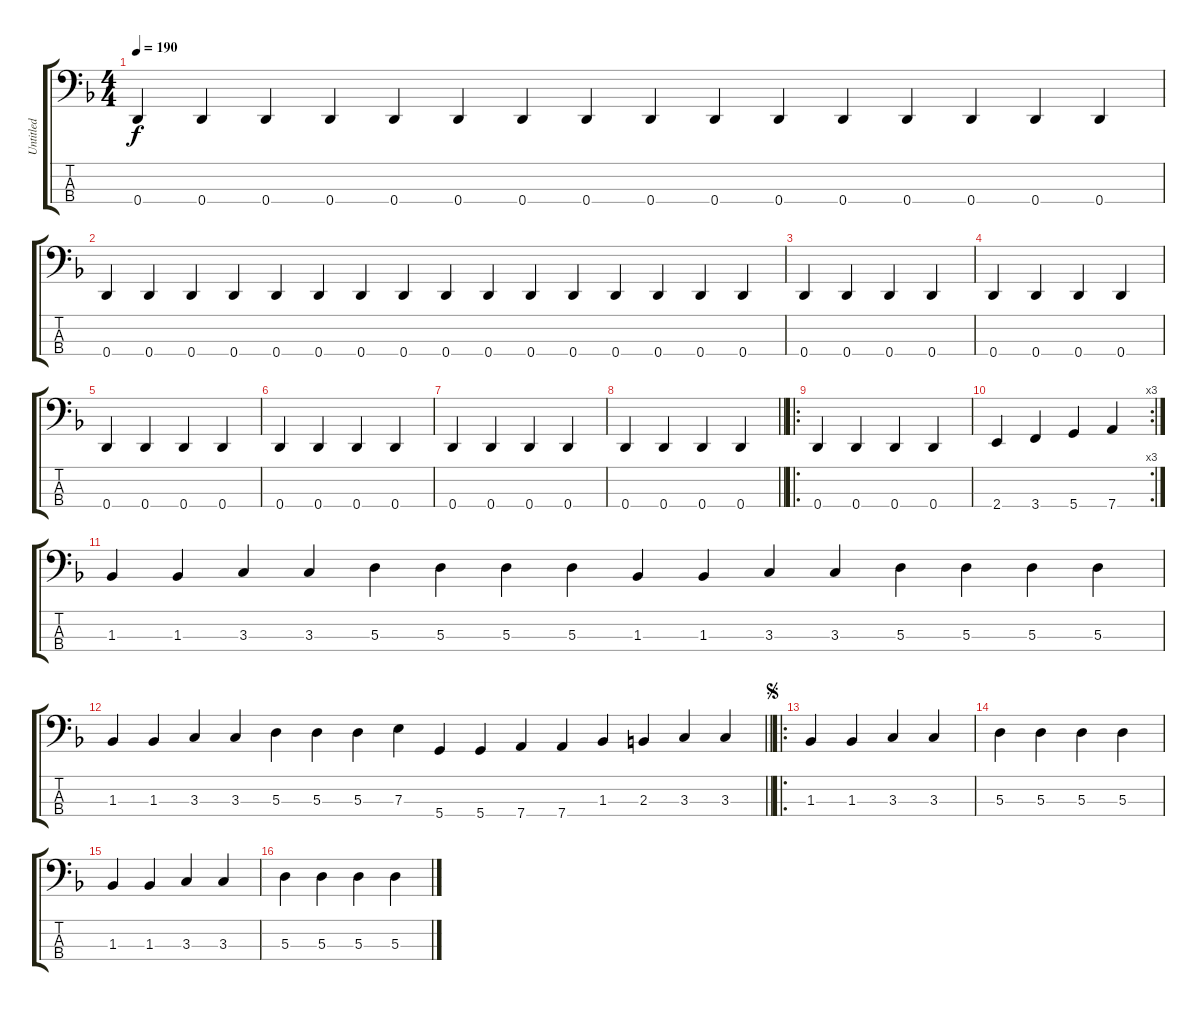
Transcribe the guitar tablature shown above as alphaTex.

\track ("Untitled" "Untitled") {instrument electricbassfinger}
\staff {score tabs}
\tuning (G2 D2 A1 D1) {hide}
\ts (4 4)
\tempo 190
\clef f4
\ks f
0.4.4{dy f instrument electricbassfinger} 0.4.4 0.4.4 0.4.4 0.4.4 0.4.4 0.4.4 0.4.4 0.4.4 0.4.4 0.4.4 0.4.4 0.4.4 0.4.4 0.4.4 0.4.4 |
0.4.4 0.4.4 0.4.4 0.4.4 0.4.4 0.4.4 0.4.4 0.4.4 0.4.4 0.4.4 0.4.4 0.4.4 0.4.4 0.4.4 0.4.4 0.4.4 |
0.4.4 0.4.4 0.4.4 0.4.4 |
0.4.4 0.4.4 0.4.4 0.4.4 |
0.4.4 0.4.4 0.4.4 0.4.4 |
0.4.4 0.4.4 0.4.4 0.4.4 |
0.4.4 0.4.4 0.4.4 0.4.4 |
\barLineRight lightlight
0.4.4 0.4.4 0.4.4 0.4.4 |
\ro
0.4.4 0.4.4 0.4.4 0.4.4 |
\rc 3
2.4.4 3.4.4 5.4.4 7.4.4 |
1.3.4 1.3.4 3.3.4 3.3.4 5.3.4 5.3.4 5.3.4 5.3.4 1.3.4 1.3.4 3.3.4 3.3.4 5.3.4 5.3.4 5.3.4 5.3.4 |
\barLineRight lightlight
1.3.4 1.3.4 3.3.4 3.3.4 5.3.4 5.3.4 5.3.4 7.3.4 5.4.4 5.4.4 7.4.4 7.4.4 1.3.4 2.3.4 3.3.4 3.3.4 |
\ro
\jump segno
1.3.4 1.3.4 3.3.4 3.3.4 |
5.3.4 5.3.4 5.3.4 5.3.4 |
1.3.4 1.3.4 3.3.4 3.3.4 |
5.3.4 5.3.4 5.3.4 5.3.4
